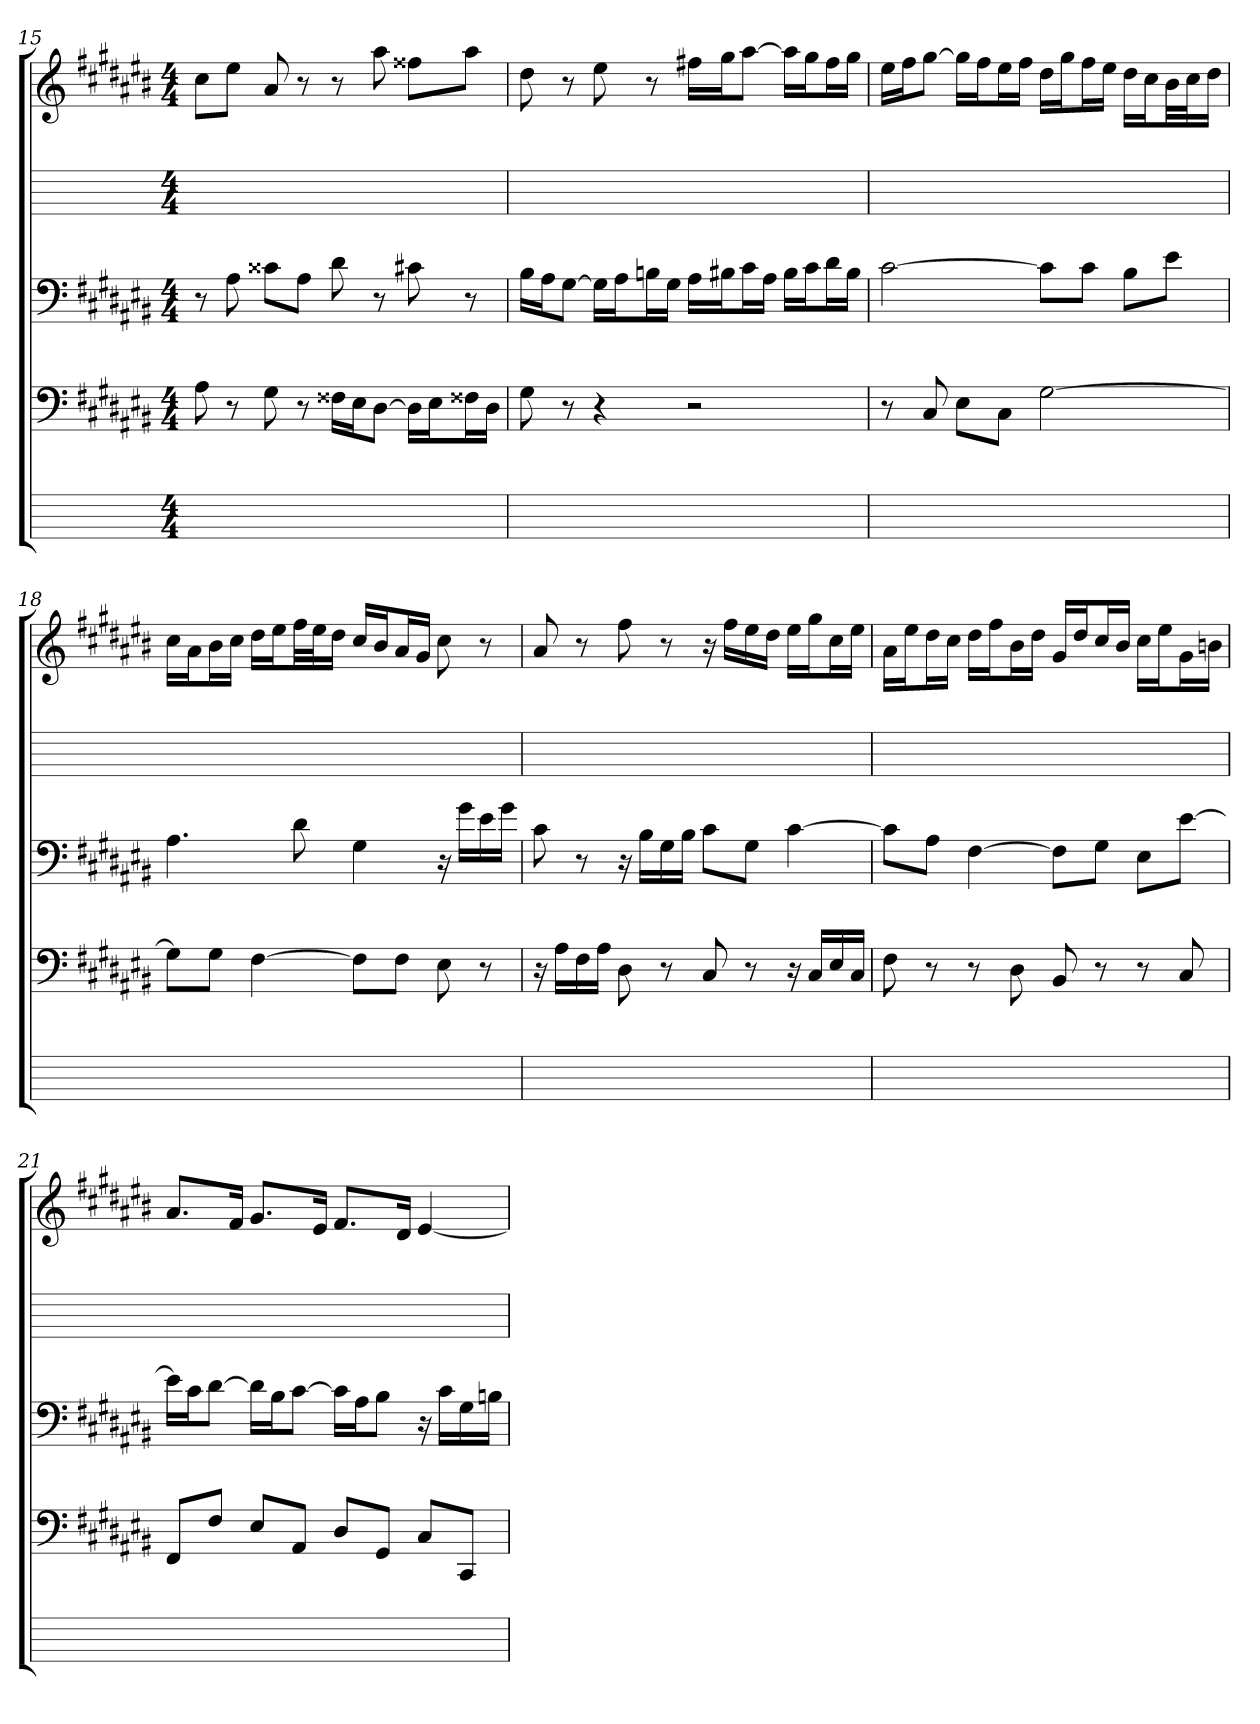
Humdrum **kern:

**kern	**kern	**kern	**kern	**kern
*part5	*part4	*part3	*part2	*part1
*staff5	*staff4	*staff3	*staff2	*staff1
*	*clefF4	*clefF4	*	*clefG2
*	*k[f#c#g#d#a#e#b#]	*k[f#c#g#d#a#e#b#]	*	*k[f#c#g#d#a#e#b#]
*	*C#:	*C#:	*	*C#:
*M4/4	*M4/4	*M4/4	*M4/4	*M4/4
=15	=15	=15	=15	=15
1ryy	8A#	8r	1ryy	8cc#\L
.	8r	8A#	.	8ee#\J
.	8G#	8c##X\L	.	8a#
.	8r	8A#\J	.	8r
.	16F##X\LL	8d#	.	8r
.	16E#\J	.	.	.
.	[8D#\J	8r	.	8aa#
.	16D#\LL]	8c#X	.	8ff##X\L
.	16E#\J	.	.	.
.	16F##X\L	8r	.	8aa#\J
.	16D#\JJ	.	.	.
=16	=16	=16	=16	=16
1ryy	8G#	16B#\LL	1ryy	8dd#
.	.	16A#\J	.	.
.	8r	[8G#\J	.	8r
.	4r	16G#\LL]	.	8ee#
.	.	16A#\J	.	.
.	.	16Bn\L	.	8r
.	.	16G#\JJ	.	.
.	2r	16A#\LL	.	16ff#X\LL
.	.	16B#X\J	.	16gg#\J
.	.	16c#\L	.	[8aa#\J
.	.	16A#\JJ	.	.
.	.	16B#\LL	.	16aa#\LL]
.	.	16c#\J	.	16gg#\J
.	.	16d#\L	.	16ff#\L
.	.	16B#\JJ	.	16gg#\JJ
=17	=17	=17	=17	=17
1ryy	8r	[2c#	1ryy	16ee#\LL
.	.	.	.	16ff#\J
.	8C#	.	.	[8gg#\J
.	8E#\L	.	.	16gg#\LL]
.	.	.	.	16ff#\J
.	8C#\J	.	.	16ee#\L
.	.	.	.	16ff#\JJ
.	[2G#	8c#\L]	.	16dd#\LL
.	.	.	.	16gg#\J
.	.	8c#\J	.	16ff#\L
.	.	.	.	16ee#\JJ
.	.	8B#\L	.	16dd#\LL
.	.	.	.	16cc#\J
.	.	8e#\J	.	32b#\LL
.	.	.	.	32cc#\J
.	.	.	.	16dd#\JJ
=18	=18	=18	=18	=18
1ryy	8G#\L]	4.A#	1ryy	16cc#\LL
.	.	.	.	16a#\J
.	8G#\J	.	.	16b#\L
.	.	.	.	16cc#\JJ
.	[4F#	.	.	16dd#\LL
.	.	.	.	16ee#\J
.	.	8d#	.	32ff#\LL
.	.	.	.	32ee#\J
.	.	.	.	16dd#\JJ
.	8F#\L]	4G#	.	16cc#/LL
.	.	.	.	16b#/J
.	8F#\J	.	.	16a#/L
.	.	.	.	16g#/JJ
.	8E#	16r	.	8cc#
.	.	16g#\LL	.	.
.	8r	16e#\	.	8r
.	.	16g#\JJ	.	.
=19	=19	=19	=19	=19
1ryy	16r	8c#	1ryy	8a#
.	16A#\LL	.	.	.
.	16F#\	8r	.	8r
.	16A#\JJ	.	.	.
.	8D#	16r	.	8ff#
.	.	16B#\LL	.	.
.	8r	16G#\	.	8r
.	.	16B#\JJ	.	.
.	8C#	8c#\L	.	16r
.	.	.	.	16ff#\LL
.	8r	8G#\J	.	16ee#\
.	.	.	.	16dd#\JJ
.	16r	[4c#	.	16ee#\LL
.	16C#/LL	.	.	16gg#\J
.	16E#/	.	.	16cc#\L
.	16C#/JJ	.	.	16ee#\JJ
=20	=20	=20	=20	=20
1ryy	8F#	8c#\L]	1ryy	16a#\LL
.	.	.	.	16ee#\J
.	8r	8A#\J	.	16dd#\L
.	.	.	.	16cc#\JJ
.	8r	[4F#	.	16dd#\LL
.	.	.	.	16ff#\J
.	8D#	.	.	16b#\L
.	.	.	.	16dd#\JJ
.	8BB#	8F#\L]	.	16g#/LL
.	.	.	.	16dd#/J
.	8r	8G#\J	.	16cc#/L
.	.	.	.	16b#/JJ
.	8r	8E#\L	.	16cc#\LL
.	.	.	.	16ee#\J
.	8C#	[8e#\J	.	16g#\L
.	.	.	.	16bn\JJ
=21	=21	=21	=21	=21
1ryy	8FF#/L	16e#\LL]	1ryy	8.a#/L
.	.	16c#\J	.	.
.	8F#/J	[8d#\J	.	.
.	.	.	.	16f#/Jk
.	8E#/L	16d#\LL]	.	8.g#/L
.	.	16B#\J	.	.
.	8AA#/J	[8c#\J	.	.
.	.	.	.	16e#/Jk
.	8D#/L	16c#\LL]	.	8.f#/L
.	.	16A#\J	.	.
.	8GG#/J	8B#\J	.	.
.	.	.	.	16d#/Jk
.	8C#/L	16r	.	[4e#
.	.	16c#\LL	.	.
.	8CC#/J	16G#\	.	.
.	.	16Bn\JJ	.	.
=	=	=	=	=
*-	*-	*-	*-	*-
